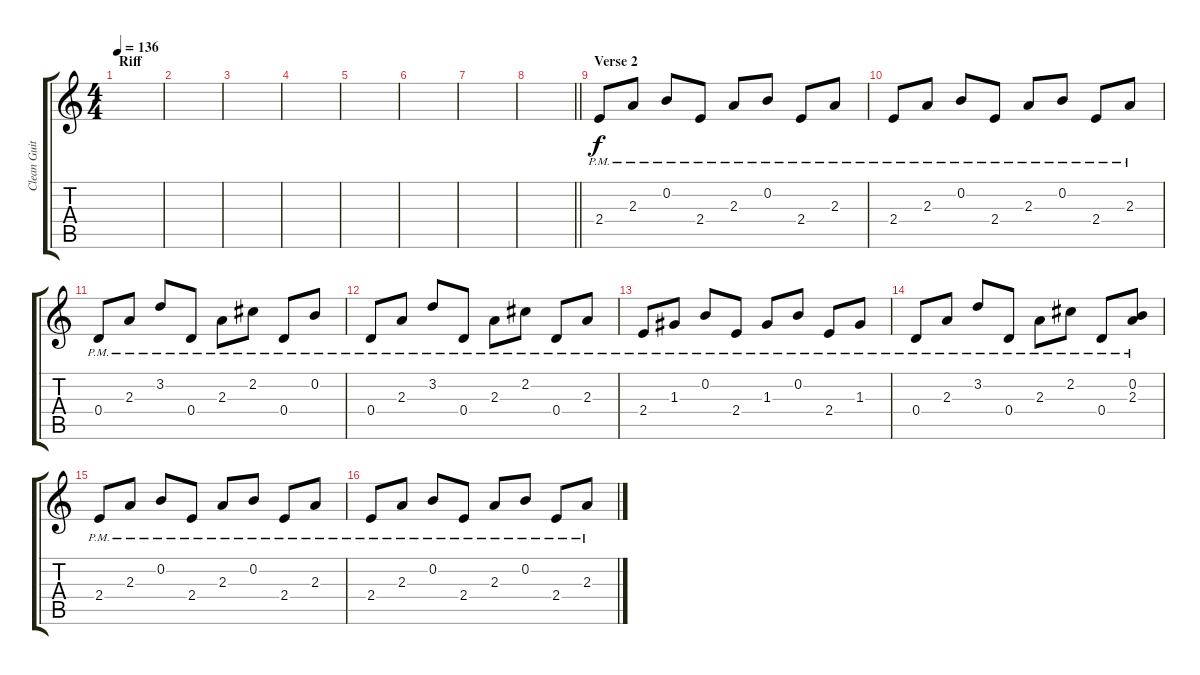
\track ("Clean Guitar" "Clean Guit") {instrument electricguitarclean}
\staff {score tabs}
\tuning (E4 B3 G3 D3 A2 E2) {hide}
\ts (4 4)
\section ("" "Riff")
\tempo 136
\clef g2
\ks c
|
|
|
|
|
|
|
\barLineRight lightlight
|
\section ("" "Verse 2")
2.4{pm}.8 2.3{pm}.8 0.2{pm}.8 2.4{pm}.8 2.3{pm}.8 0.2{pm}.8 2.4{pm}.8 2.3{pm}.8 |
2.4{pm}.8 2.3{pm}.8 0.2{pm}.8 2.4{pm}.8 2.3{pm}.8 0.2{pm}.8 2.4{pm}.8 2.3{pm}.8 |
0.4{pm}.8 2.3{pm}.8 3.2{pm}.8 0.4{pm}.8 2.3{pm}.8 2.2{pm}.8 0.4{pm}.8 0.2{pm}.8 |
0.4{pm}.8 2.3{pm}.8 3.2{pm}.8 0.4{pm}.8 2.3{pm}.8 2.2{pm}.8 0.4{pm}.8 2.3{pm}.8 |
2.4{pm}.8 1.3{pm}.8 0.2{pm}.8 2.4{pm}.8 1.3{pm}.8 0.2{pm}.8 2.4{pm}.8 1.3{pm}.8 |
0.4{pm}.8 2.3{pm}.8 3.2{pm}.8 0.4{pm}.8 2.3{pm}.8 2.2{pm}.8 0.4{pm}.8 (0.2 2.3{pm}).8 |
2.4{pm}.8 2.3{pm}.8 0.2{pm}.8 2.4{pm}.8 2.3{pm}.8 0.2{pm}.8 2.4{pm}.8 2.3{pm}.8 |
2.4{pm}.8 2.3{pm}.8 0.2{pm}.8 2.4{pm}.8 2.3{pm}.8 0.2{pm}.8 2.4{pm}.8 2.3{pm}.8
